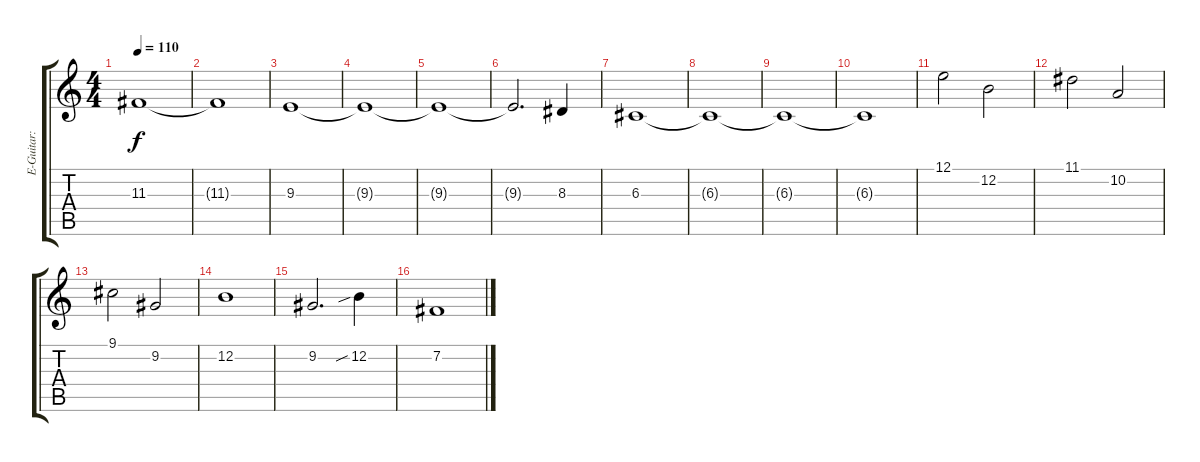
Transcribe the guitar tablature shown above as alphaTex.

\track ("E-Guitar: \"Solos\"" "E-Guitar: ") {instrument accordion}
\staff {score tabs}
\tuning (E4 B3 G3 D3 A2 E2) {hide}
\ts (4 4)
\tempo 110
\clef g2
\ks c
11.3{t}.1{dy f} |
11.3{t}.1 |
9.3.1 |
9.3{t}.1 |
9.3{t}.1 |
9.3{t}.2{d} 8.3.4 |
6.3.1 |
6.3{t}.1 |
6.3{t}.1 |
6.3{t}.1 |
12.1.2{instrument overdrivenguitar} 12.2.2 |
11.1.2 10.2.2 |
9.1.2 9.2.2 |
12.2.1 |
9.2.2{d} 12.2{sib}.4 |
7.2.1
